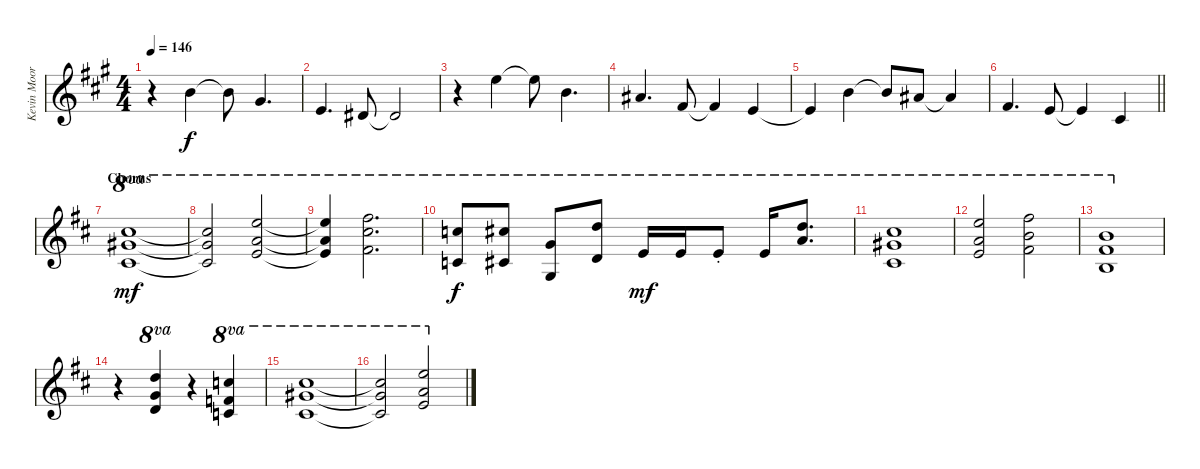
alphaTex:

\track ("Kevin Moore Strings/Keys" "Kevin Moor") {instrument stringensemble1}
\staff {score}
\tuning (E4 B3 G3 D3 A2 E2 B1) {hide}
\ts (4 4)
\tempo 146
\clef g2
\ks f#minor
r.4{dy f} 12.2.4 12.2{t}.8 13.3.4{d} |
14.4.4{d} 13.4.8 13.4{t}.2 |
r.4 12.1.4 12.1{t}.8 12.2.4{d} |
15.3.4{d} 16.4.8 16.4{t}.4 14.4.4 |
14.4{t}.4 12.2.4 12.2{t}.8 15.3.8 15.3{t}.4 |
\barLineRight lightlight
11.3.4{d} 14.4.8 14.4{t}.4 11.4.4 |
\section ("" "Chorus")
\ks bminor
(26.2 25.3 23.4).1{ot 8va dy mf volume 13 instrument stringensemble1} |
(26.2{t} 25.3{t} 23.4{t}).2{ot 8va} (24.1 22.2 21.3).2{ot 8va} |
(24.1{t} 22.2{t} 21.3{t}).4{ot 8va} (26.1 26.2 23.3).2{d ot 8va} |
(20.1 17.3).8{ot 8va dy f} (21.1 18.3).8{ot 8va} (20.2 17.4).8{ot 8va} (22.1 19.3).8{ot 8va} 17.2.16{ot 8va dy mf} 17.2.16{ot 8va} 17.2{st}.8{ot 8va} 17.2.16{ot 8va} (22.1 22.2).8{d ot 8va} |
(21.1 21.2 18.3).1{ot 8va} |
(24.1 22.2 21.3).2{ot 8va} (26.1 24.2 23.3).2{ot 8va} |
(19.1 19.2 16.3).1{ot 8va} |
r.4 (22.1 20.2 19.3).4{ot 8va} r.4 (20.1 18.2 17.3).4{ot 8va} |
(26.2 25.3 23.4).1{ot 8va} |
(26.2{t} 25.3{t} 23.4{t}).2{ot 8va} (24.1 22.2 21.3).2{ot 8va}
